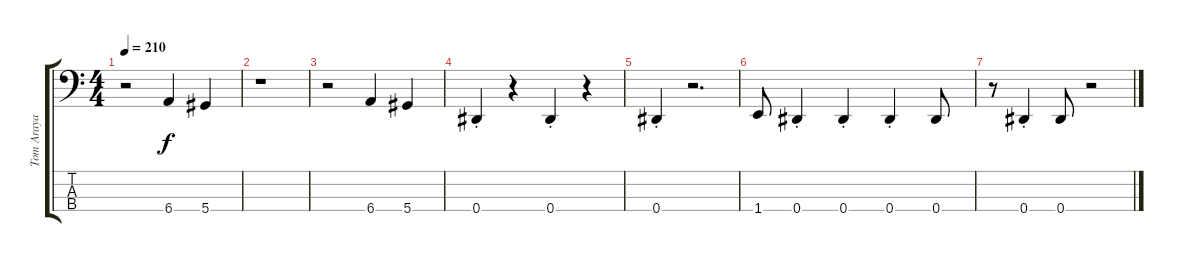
\track ("Tom Araya" "Tom Araya") {instrument electricbasspick}
\staff {score tabs}
\tuning (Gb2 Db2 Ab1 Eb1) {hide}
\ts (4 4)
\tempo 210
\clef f4
\ks c
r.2{dy f} 6.4.4 5.4.4 |
r.1 |
r.2 6.4.4 5.4.4 |
0.4{st}.4 r.4 0.4{st}.4 r.4 |
0.4{st}.4 r.2{d} |
1.4.8 0.4{st}.4 0.4{st}.4 0.4{st}.4 0.4.8 |
r.8 0.4{st}.4 0.4.8 r.2
